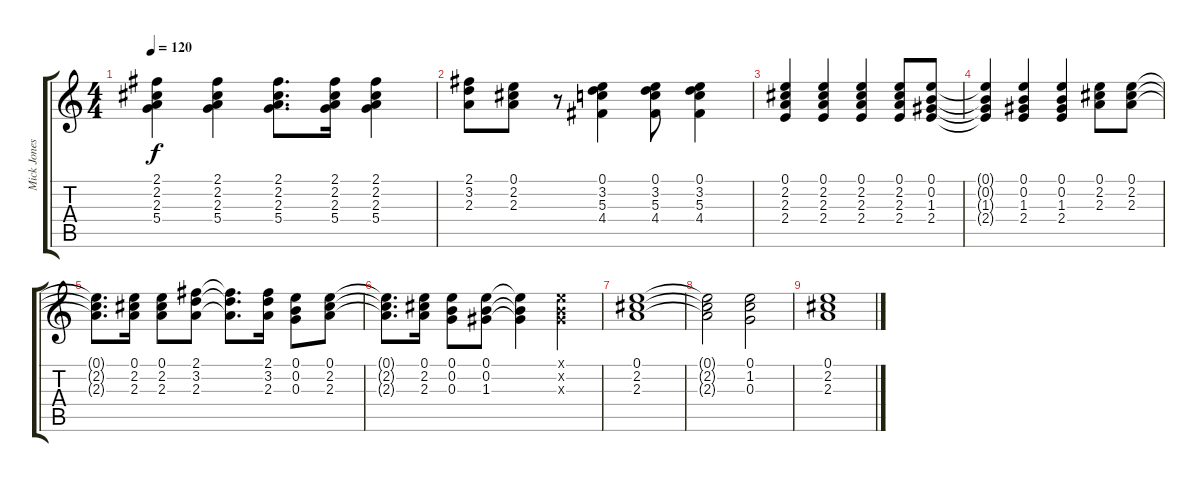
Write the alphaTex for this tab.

\track ("Mick Jones" "Mick Jones") {instrument electricguitarclean}
\staff {score tabs}
\tuning (E4 B3 G3 D3 A2 E2) {hide}
\ts (4 4)
\tempo 120
\clef g2
\ks c
(2.1 2.2 2.3 5.4).4{dy f} (2.1 2.2 2.3 5.4).4 (2.1 2.2 2.3 5.4).8{d} (2.1 2.2 2.3 5.4).16 (2.1 2.2 2.3 5.4).4 |
(2.1 3.2 2.3).8 (0.1 2.2 2.3).8 r.8 (0.1 3.2 5.3 4.4).4 (0.1 3.2 5.3 4.4).8 (0.1 3.2 5.3 4.4).4 |
(0.1 2.2 2.3 2.4).4 (0.1 2.2 2.3 2.4).4 (0.1 2.2 2.3 2.4).4 (0.1 2.2 2.3 2.4).8 (0.1 0.2 1.3 2.4).8 |
(0.1{t} 0.2{t} 1.3{t} 2.4{t}).4 (0.1 0.2 1.3 2.4).4 (0.1 0.2 1.3 2.4).4 (0.1 2.2 2.3).8 (0.1 2.2 2.3).8 |
(0.1{t} 2.2{t} 2.3{t}).8{d} (0.1 2.2 2.3).16 (0.1 2.2 2.3).8 (2.1 3.2 2.3).8 (2.1{t} 3.2{t} 2.3{t}).8{d} (2.1 3.2 2.3).16 (0.1 0.2 0.3).8 (0.1 2.2 2.3).8 |
(0.1{t} 2.2{t} 2.3{t}).8{d} (0.1 2.2 2.3).16 (0.1 0.2 0.3).8 (0.1 0.2 1.3).8 (0.1{t} 0.2{t} 1.3{t}).4 (0.1{x} 0.2{x} 1.3{x}).4 |
(0.1 2.2 2.3).1 |
(0.1{t} 2.2{t} 2.3{t}).2 (0.1 1.2 0.3).2 |
(0.1 2.2 2.3).1
